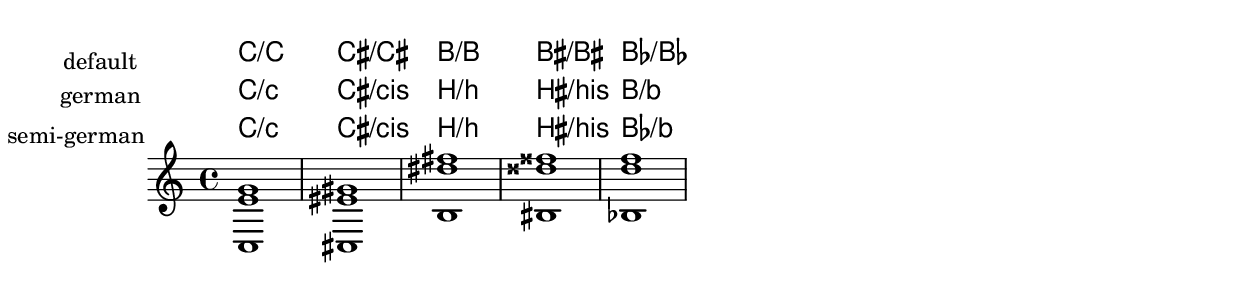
%% DO NOT EDIT this file manually; it is automatically
%% generated from LSR http://lsr.dsi.unimi.it
%% Make any changes in LSR itself, or in Documentation/snippets/new/ ,
%% and then run scripts/auxiliar/makelsr.py
%%
%% This file is in the public domain.
\version "2.14.0"

\header {
  lsrtags = "chords"

%% Translation of GIT committish: 70f5f30161f7b804a681cd080274bfcdc9f4fe8c
  texidoces = "
La nomenclatura inglesa (predeterminada) para los acordes del cifrado
americano se puede cambiar por la alemana (@code{\\germanChords}
sustituye B y Bes por H y B) o por la semi-alemana
(@code{\\semiGermanChords} sustituye B y Bes por H y Bb).

"
  doctitlees = "Cambiar la nomenclatura de los acordes del cifrado americano por la notación alemana o semi-alemana"

  texidoc = "
The english naming of chords (default) can be changed to german
(@code{\\germanChords} replaces B and Bes with H and B) or semi-german
(@code{\\semiGermanChords} replaces B and Bes with H and Bb).




"
  doctitle = "Changing the chord names to German or semi-German notation"
} % begin verbatim

music = \chordmode {
  c1/c | cis/cis
  b1/b | bis/bis | bes/bes
}

%% The following is only here to print the names of the
%% chords styles; it can be removed if you do not need to
%% print them.

\layout {
  \context {
    \ChordNames
    \consists "Instrument_name_engraver"
  }
}

<<
  \new ChordNames {
    \set ChordNames.instrumentName = #"default"
    \music
  }
  \new ChordNames {
    \set ChordNames.instrumentName = #"german"
    \germanChords \music }
  \new ChordNames {
    \set ChordNames.instrumentName = #"semi-german"
    \semiGermanChords \music }
  \context Voice { \music }
>>

